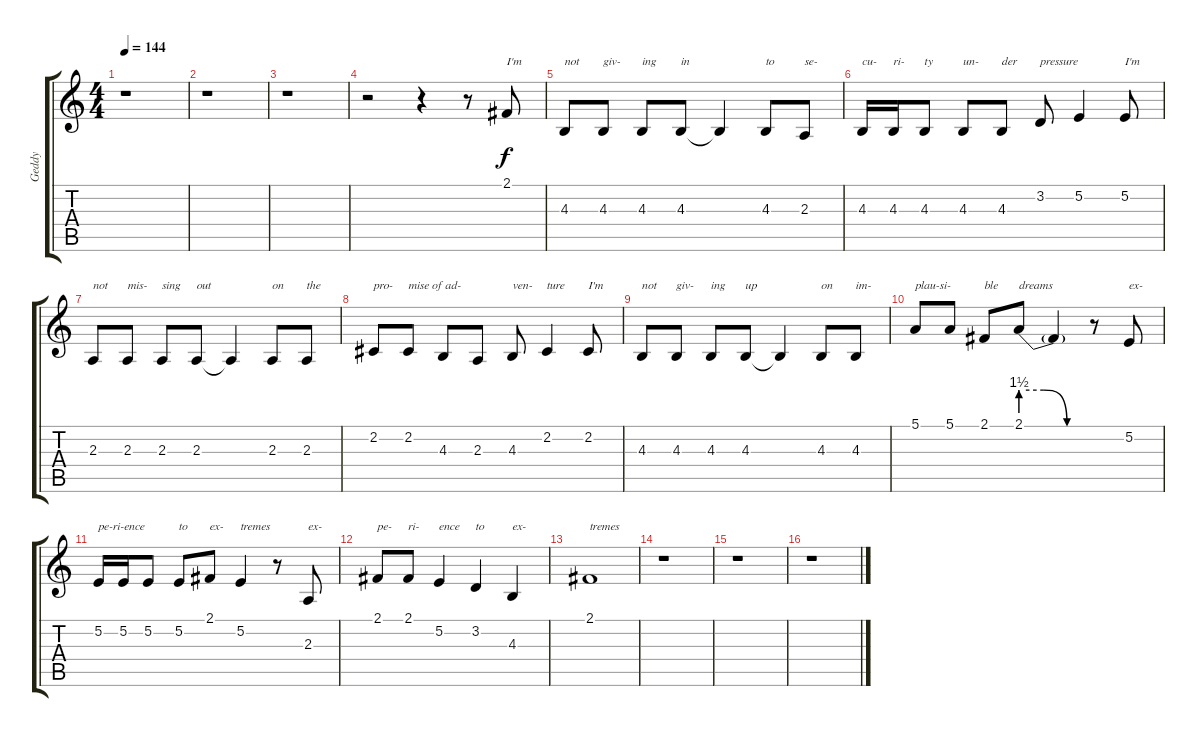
\track ("Geddy" "Geddy") {instrument lead6voice}
\staff {score tabs}
\tuning (E4 B3 G3 D3 A2 E2) {hide}
\ts (4 4)
\tempo 144
\clef g2
\ks c
r.1{dy f} |
r.1 |
r.1 |
r.2 r.4 r.8 2.1.8{txt "I'm"} |
4.3.8{txt "not"} 4.3.8{txt "giv-"} 4.3.8{txt "ing"} 4.3.8{txt "in"} 4.3{t}.4 4.3.8{txt "to"} 2.3.8{txt "se-"} |
4.3.16{txt "cu-"} 4.3.16{txt "ri-"} 4.3.8{txt "ty"} 4.3.8{txt "un-"} 4.3.8{txt "der"} 3.2.8{txt "pressure"} 5.2.4 5.2.8{txt "I'm"} |
2.3.8{txt "not"} 2.3.8{txt "mis-"} 2.3.8{txt "sing"} 2.3.8{txt "out"} 2.3{t}.4 2.3.8{txt "on"} 2.3.8{txt "the"} |
2.2.8{txt "pro-"} 2.2.8{txt "mise of ad-"} 4.3.8 2.3.8 4.3.8{txt "ven-"} 2.2.4{txt "ture"} 2.2.8{txt "I'm"} |
4.3.8{txt "not"} 4.3.8{txt "giv-"} 4.3.8{txt "ing"} 4.3.8{txt "up"} 4.3{t}.4 4.3.8{txt "on"} 4.3.8{txt "im-"} |
5.1.8{txt "plau-si-"} 5.1.8 2.1.8{txt "ble"} 2.1{be (custom 0 6 20 6 40 0 60 0)}.8{txt "dreams"} 2.1{t}.4 r.8 5.2.8{txt "ex-"} |
5.2.16{txt "pe-ri-ence"} 5.2.16 5.2.8 5.2.8{txt "to"} 2.1.8{txt "ex-"} 5.2.4{txt "tremes"} r.8 2.3.8{txt "ex-"} |
2.1.8{txt "pe-"} 2.1.8{txt "ri-"} 5.2.4{txt "ence"} 3.2.4{txt "to"} 4.3.4{txt "ex-"} |
2.1.1{txt "tremes"} |
r.1 |
r.1 |
r.1
